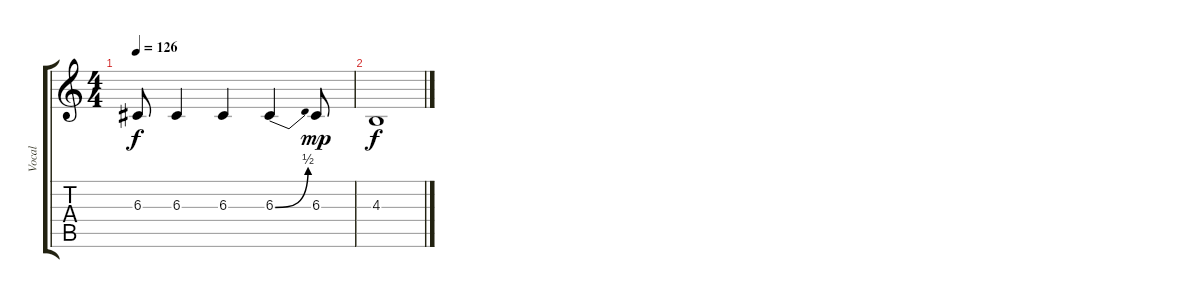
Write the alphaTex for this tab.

\track ("Vocal" "Vocal") {instrument clarinet}
\staff {score tabs}
\tuning (E4 B3 G3 D3 A2 E2) {hide}
\ts (4 4)
\tempo 126
\clef g2
\ks c
6.3{t}.8{dy f} 6.3.4 6.3.4 6.3{be (bend 0 0 60 2)}.4 6.3.8{dy mp} |
4.3.1{dy f}
